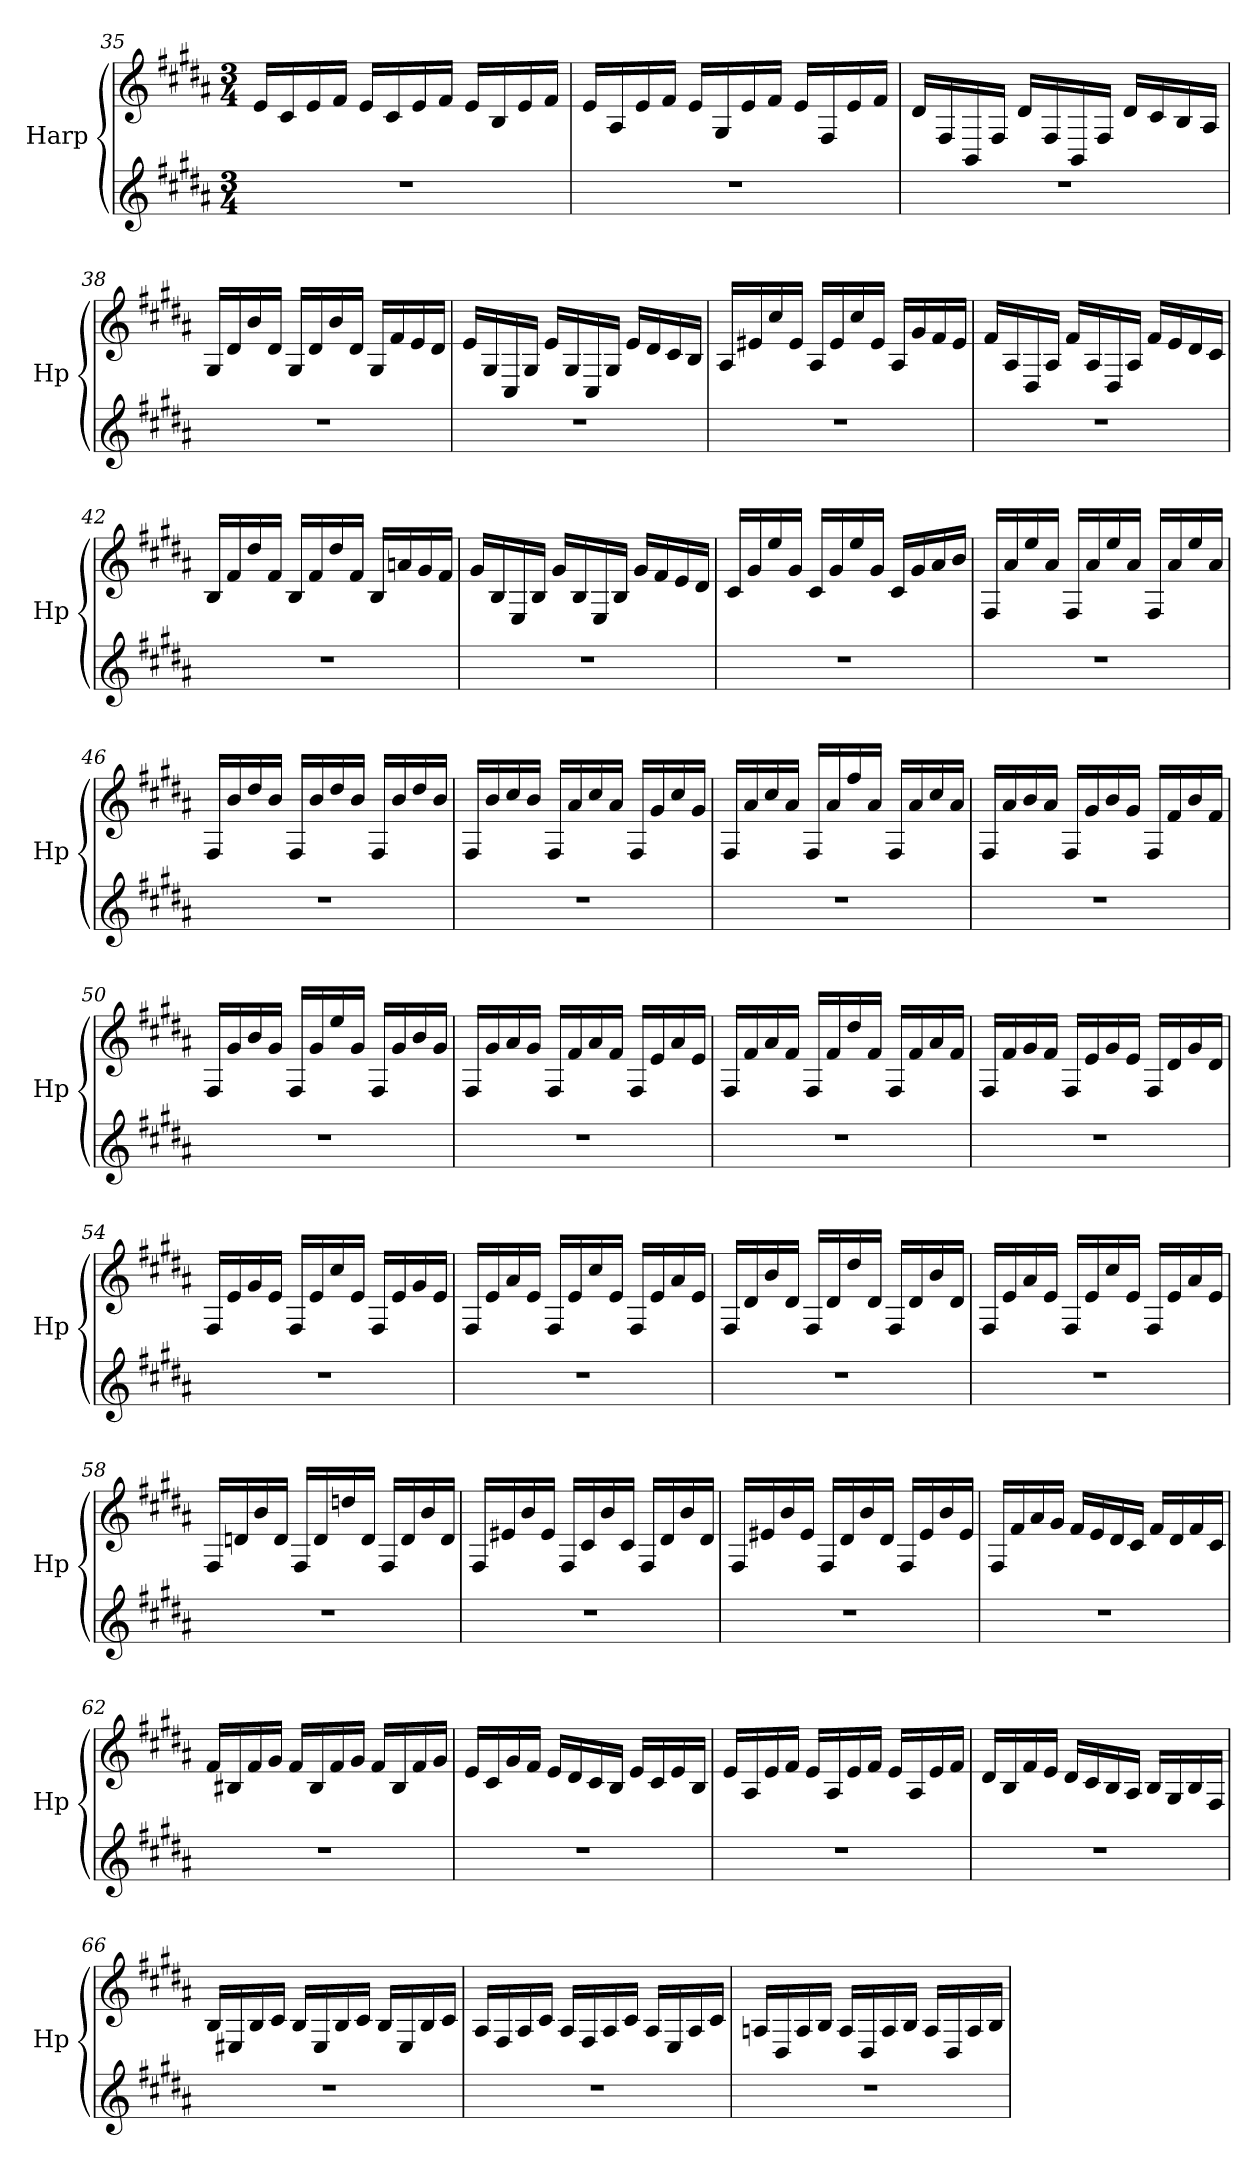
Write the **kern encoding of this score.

**kern	**kern
*part1	*part1
*staff2	*staff1
*I"Harp	*
*I'Hp	*
*clefG2	*clefG2
*k[f#c#g#d#a#]	*k[f#c#g#d#a#]
*M3/4	*M3/4
=35	=35
2.r	16e/LL
.	16c#/
.	16e/
.	16f#/JJ
.	16e/LL
.	16c#/
.	16e/
.	16f#/JJ
.	16e/LL
.	16B/
.	16e/
.	16f#/JJ
=36	=36
2.r	16e/LL
.	16A#/
.	16e/
.	16f#/JJ
.	16e/LL
.	16G#/
.	16e/
.	16f#/JJ
.	16e/LL
.	16F#/
.	16e/
.	16f#/JJ
!!LO:LB:g=z
=37	=37
2.r	16d#/LL
.	16F#/
.	16BB/
.	16F#/JJ
.	16d#/LL
.	16F#/
.	16BB/
.	16F#/JJ
.	16d#/LL
.	16c#/
.	16B/
.	16A#/JJ
=38	=38
2.r	16G#/LL
.	16d#/
.	16b/
.	16d#/JJ
.	16G#/LL
.	16d#/
.	16b/
.	16d#/JJ
.	16G#/LL
.	16f#/
.	16e/
.	16d#/JJ
=39	=39
2.r	16e/LL
.	16G#/
.	16C#/
.	16G#/JJ
.	16e/LL
.	16G#/
.	16C#/
.	16G#/JJ
.	16e/LL
.	16d#/
.	16c#/
.	16B/JJ
!!LO:LB:g=z
=40	=40
2.r	16A#/LL
.	16e#X/
.	16cc#/
.	16e#/JJ
.	16A#/LL
.	16e#/
.	16cc#/
.	16e#/JJ
.	16A#/LL
.	16g#/
.	16f#/
.	16e#/JJ
=41	=41
2.r	16f#/LL
.	16A#/
.	16D#/
.	16A#/JJ
.	16f#/LL
.	16A#/
.	16D#/
.	16A#/JJ
.	16f#/LL
.	16e/
.	16d#/
.	16c#/JJ
=42	=42
2.r	16B/LL
.	16f#/
.	16dd#/
.	16f#/JJ
.	16B/LL
.	16f#/
.	16dd#/
.	16f#/JJ
.	16B/LL
.	16an/
.	16g#/
.	16f#/JJ
!!LO:LB:g=z
=43	=43
2.r	16g#/LL
.	16B/
.	16E/
.	16B/JJ
.	16g#/LL
.	16B/
.	16E/
.	16B/JJ
.	16g#/LL
.	16f#/
.	16e/
.	16d#/JJ
=44	=44
2.r	16c#/LL
.	16g#/
.	16ee/
.	16g#/JJ
.	16c#/LL
.	16g#/
.	16ee/
.	16g#/JJ
.	16c#/LL
.	16g#/
.	16a#/
.	16b/JJ
=45	=45
2.r	16F#/LL
.	16a#/
.	16ee/
.	16a#/JJ
.	16F#/LL
.	16a#/
.	16ee/
.	16a#/JJ
.	16F#/LL
.	16a#/
.	16ee/
.	16a#/JJ
!!LO:LB:g=z
=46	=46
2.r	16F#/LL
.	16b/
.	16dd#/
.	16b/JJ
.	16F#/LL
.	16b/
.	16dd#/
.	16b/JJ
.	16F#/LL
.	16b/
.	16dd#/
.	16b/JJ
=47	=47
2.r	16F#/LL
.	16b/
.	16cc#/
.	16b/JJ
.	16F#/LL
.	16a#/
.	16cc#/
.	16a#/JJ
.	16F#/LL
.	16g#/
.	16cc#/
.	16g#/JJ
=48	=48
2.r	16F#/LL
.	16a#/
.	16cc#/
.	16a#/JJ
.	16F#/LL
.	16a#/
.	16ff#/
.	16a#/JJ
.	16F#/LL
.	16a#/
.	16cc#/
.	16a#/JJ
!!LO:LB:g=z
=49	=49
2.r	16F#/LL
.	16a#/
.	16b/
.	16a#/JJ
.	16F#/LL
.	16g#/
.	16b/
.	16g#/JJ
.	16F#/LL
.	16f#/
.	16b/
.	16f#/JJ
=50	=50
2.r	16F#/LL
.	16g#/
.	16b/
.	16g#/JJ
.	16F#/LL
.	16g#/
.	16ee/
.	16g#/JJ
.	16F#/LL
.	16g#/
.	16b/
.	16g#/JJ
=51	=51
2.r	16F#/LL
.	16g#/
.	16a#/
.	16g#/JJ
.	16F#/LL
.	16f#/
.	16a#/
.	16f#/JJ
.	16F#/LL
.	16e/
.	16a#/
.	16e/JJ
!!LO:PB:g=z
=52	=52
2.r	16F#/LL
.	16f#/
.	16a#/
.	16f#/JJ
.	16F#/LL
.	16f#/
.	16dd#/
.	16f#/JJ
.	16F#/LL
.	16f#/
.	16a#/
.	16f#/JJ
=53	=53
2.r	16F#/LL
.	16f#/
.	16g#/
.	16f#/JJ
.	16F#/LL
.	16e/
.	16g#/
.	16e/JJ
.	16F#/LL
.	16d#/
.	16g#/
.	16d#/JJ
=54	=54
2.r	16F#/LL
.	16e/
.	16g#/
.	16e/JJ
.	16F#/LL
.	16e/
.	16cc#/
.	16e/JJ
.	16F#/LL
.	16e/
.	16g#/
.	16e/JJ
!!LO:LB:g=z
=55	=55
2.r	16F#/LL
.	16e/
.	16a#/
.	16e/JJ
.	16F#/LL
.	16e/
.	16cc#/
.	16e/JJ
.	16F#/LL
.	16e/
.	16a#/
.	16e/JJ
=56	=56
2.r	16F#/LL
.	16d#/
.	16b/
.	16d#/JJ
.	16F#/LL
.	16d#/
.	16dd#/
.	16d#/JJ
.	16F#/LL
.	16d#/
.	16b/
.	16d#/JJ
=57	=57
2.r	16F#/LL
.	16e/
.	16a#/
.	16e/JJ
.	16F#/LL
.	16e/
.	16cc#/
.	16e/JJ
.	16F#/LL
.	16e/
.	16a#/
.	16e/JJ
!!LO:LB:g=z
=58	=58
2.r	16F#/LL
.	16dn/
.	16b/
.	16d/JJ
.	16F#/LL
.	16d/
.	16ddn/
.	16d/JJ
.	16F#/LL
.	16d/
.	16b/
.	16d/JJ
=59	=59
2.r	16F#/LL
.	16e#X/
.	16b/
.	16e#/JJ
.	16F#/LL
.	16c#/
.	16b/
.	16c#/JJ
.	16F#/LL
.	16d#/
.	16b/
.	16d#/JJ
=60	=60
2.r	16F#/LL
.	16e#X/
.	16b/
.	16e#/JJ
.	16F#/LL
.	16d#/
.	16b/
.	16d#/JJ
.	16F#/LL
.	16e#/
.	16b/
.	16e#/JJ
!!LO:LB:g=z
=61	=61
2.r	16F#/LL
.	16f#/
.	16a#/
.	16g#/JJ
.	16f#/LL
.	16e/
.	16d#/
.	16c#/JJ
.	16f#/LL
.	16d#/
.	16f#/
.	16c#/JJ
=62	=62
2.r	16f#/LL
.	16B#X/
.	16f#/
.	16g#/JJ
.	16f#/LL
.	16B#/
.	16f#/
.	16g#/JJ
.	16f#/LL
.	16B#/
.	16f#/
.	16g#/JJ
=63	=63
2.r	16e/LL
.	16c#/
.	16g#/
.	16f#/JJ
.	16e/LL
.	16d#/
.	16c#/
.	16B/JJ
.	16e/LL
.	16c#/
.	16e/
.	16B/JJ
!!LO:LB:g=z
=64	=64
2.r	16e/LL
.	16A#/
.	16e/
.	16f#/JJ
.	16e/LL
.	16A#/
.	16e/
.	16f#/JJ
.	16e/LL
.	16A#/
.	16e/
.	16f#/JJ
=65	=65
2.r	16d#/LL
.	16B/
.	16f#/
.	16e/JJ
.	16d#/LL
.	16c#/
.	16B/
.	16A#/JJ
.	16B/LL
.	16G#/
.	16B/
.	16F#/JJ
=66	=66
2.r	16B/LL
.	16E#X/
.	16B/
.	16c#/JJ
.	16B/LL
.	16E#/
.	16B/
.	16c#/JJ
.	16B/LL
.	16E#/
.	16B/
.	16c#/JJ
!!LO:LB:g=z
=67	=67
2.r	16A#/LL
.	16F#/
.	16A#/
.	16c#/JJ
.	16A#/LL
.	16F#/
.	16A#/
.	16c#/JJ
.	16A#/LL
.	16E/
.	16A#/
.	16c#/JJ
=68	=68
2.r	16An/LL
.	16D#/
.	16A/
.	16B/JJ
.	16A/LL
.	16D#/
.	16A/
.	16B/JJ
.	16A/LL
.	16D#/
.	16A/
.	16B/JJ
=	=
*-	*-
